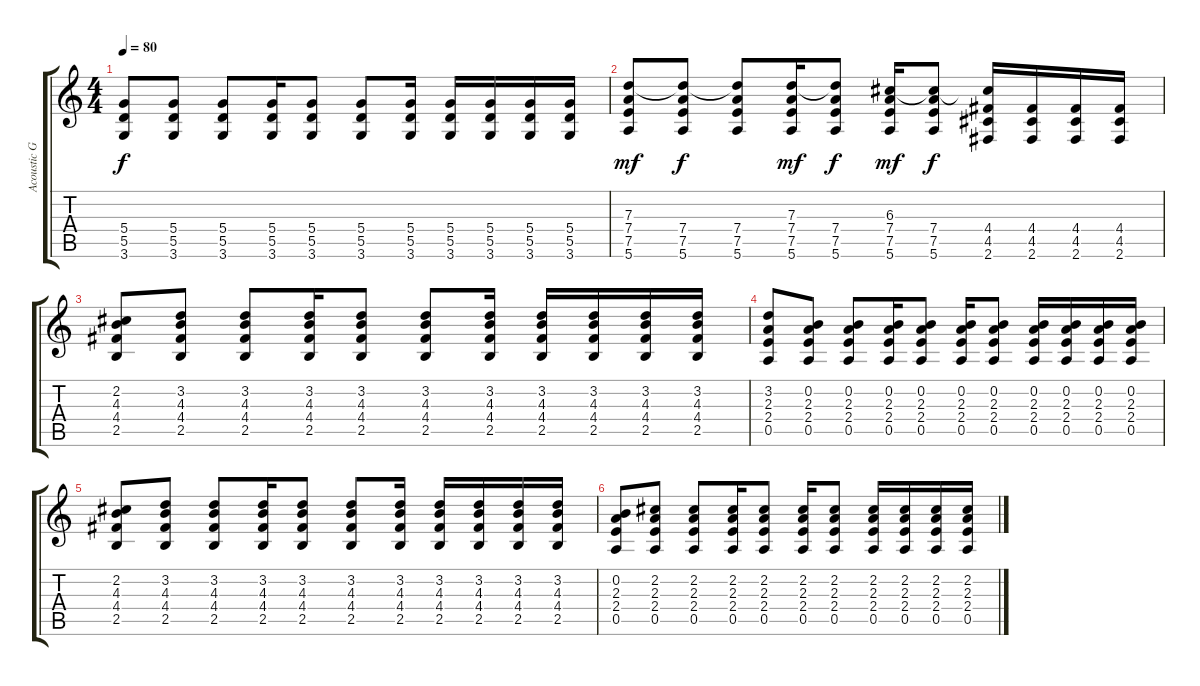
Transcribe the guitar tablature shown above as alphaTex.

\track ("Acoustic Guitar" "Acoustic G") {instrument acousticguitarsteel}
\staff {score tabs}
\tuning (E4 B3 G3 D3 A2 E2) {hide}
\ts (4 4)
\tempo 80
\clef g2
\ks c
(5.4 5.5 3.6).8{dy f} (5.4 5.5 3.6).8 (5.4 5.5 3.6).8 (5.4 5.5 3.6).16 (5.4 5.5 3.6).8 (5.4 5.5 3.6).8 (5.4 5.5 3.6).16 (5.4 5.5 3.6).16 (5.4 5.5 3.6).16 (5.4 5.5 3.6).16 (5.4 5.5 3.6).16 |
(7.3 7.4 7.5 5.6).8{dy mf} (7.3{t} 7.4 7.5 5.6).8{dy f} (7.3{t} 7.4 7.5 5.6).8 (7.3 7.4 7.5 5.6).16{dy mf} (7.3{t} 7.4 7.5 5.6).8{dy f} (6.3 7.4 7.5 5.6).16{dy mf} (6.3{t} 7.4 7.5 5.6).8{dy f} (6.3{t} 4.4 4.5 2.6).16 (4.4 4.5 2.6).16 (4.4 4.5 2.6).16 (4.4 4.5 2.6).16 |
(2.2 4.3 4.4 2.5).8 (3.2 4.3 4.4 2.5).8 (3.2 4.3 4.4 2.5).8 (3.2 4.3 4.4 2.5).16 (3.2 4.3 4.4 2.5).8 (3.2 4.3 4.4 2.5).8 (3.2 4.3 4.4 2.5).16 (3.2 4.3 4.4 2.5).16 (3.2 4.3 4.4 2.5).16 (3.2 4.3 4.4 2.5).16 (3.2 4.3 4.4 2.5).16 |
(3.2 2.3 2.4 0.5).8 (0.2 2.3 2.4 0.5).8 (0.2 2.3 2.4 0.5).8 (0.2 2.3 2.4 0.5).16 (0.2 2.3 2.4 0.5).8 (0.2 2.3 2.4 0.5).16 (0.2 2.3 2.4 0.5).8 (0.2 2.3 2.4 0.5).16{volume 9} (0.2 2.3 2.4 0.5).16 (0.2 2.3 2.4 0.5).16 (0.2 2.3 2.4 0.5).16{volume 8} |
(2.2 4.3 4.4 2.5).8 (3.2 4.3 4.4 2.5).8 (3.2 4.3 4.4 2.5).8 (3.2 4.3 4.4 2.5).16{volume 7} (3.2 4.3 4.4 2.5).8 (3.2 4.3 4.4 2.5).8 (3.2 4.3 4.4 2.5).16 (3.2 4.3 4.4 2.5).16 (3.2 4.3 4.4 2.5).16 (3.2 4.3 4.4 2.5).16 (3.2 4.3 4.4 2.5).16 |
(0.2 2.3 2.4 0.5).8{volume 5} (2.2 2.3 2.4 0.5).8 (2.2 2.3 2.4 0.5).8 (2.2 2.3 2.4 0.5).16 (2.2 2.3 2.4 0.5).8{volume 4} (2.2 2.3 2.4 0.5).16 (2.2 2.3 2.4 0.5).8 (2.2 2.3 2.4 0.5).16{volume 3} (2.2 2.3 2.4 0.5).16 (2.2 2.3 2.4 0.5).16{volume 2} (2.2 2.3 2.4 0.5).16
